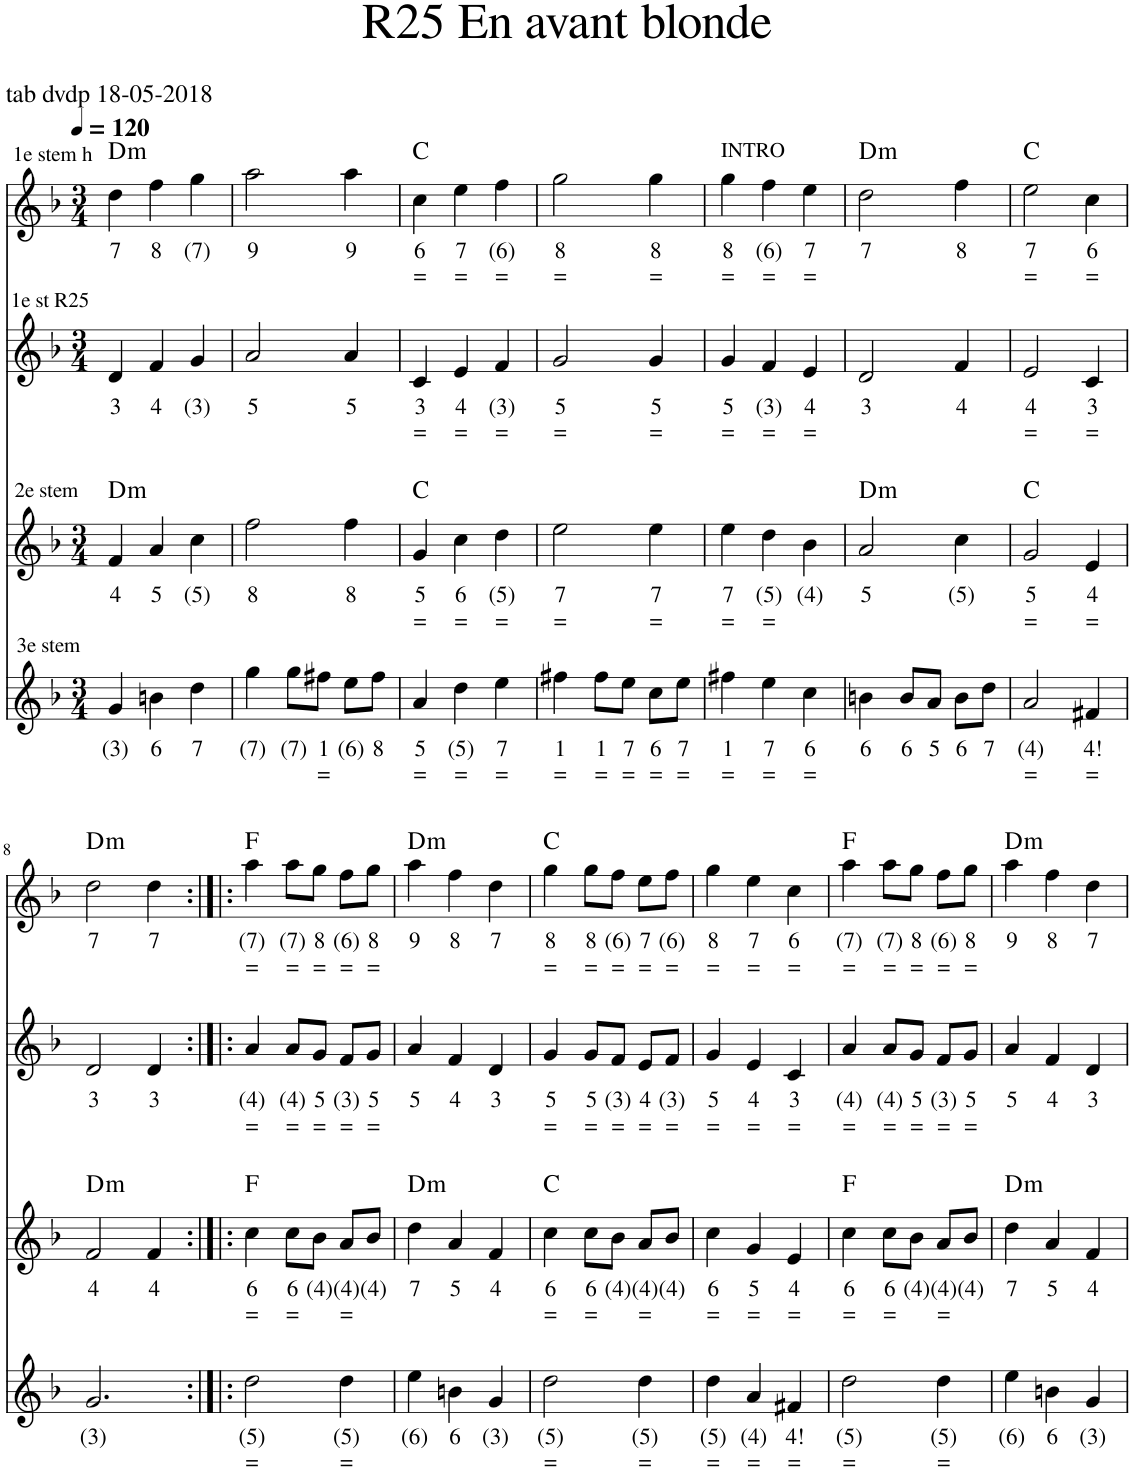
**kern	**text	**text	**kern	**text	**text	**harte	**kern	**text	**text	**kern	**text	**text	**harte
*part4	*part4	*part4	*part3	*part3	*part3	*part3	*part2	*part2	*part2	*part1	*part1	*part1	*part1
*staff4	*staff4	*staff4	*staff3	*staff3	*staff3	*	*staff2	*staff2	*staff2	*staff1	*staff1	*staff1	*
*I"Bas-klarinet	*	*	*I"Barokfluit	*	*	*	*I"Stem	*	*	*I"Dwarsfluit	*	*	*
*clefG2	*	*	*clefG2	*	*	*	*clefG2	*	*	*clefG2	*	*	*
*Trd8c14	*	*	*	*	*	*	*	*	*	*	*	*	*
*k[b-]	*	*	*k[b-]	*	*	*	*k[b-]	*	*	*k[b-]	*	*	*
*M3/4	*	*	*M3/4	*	*	*	*M3/4	*	*	*M3/4	*	*	*
*MM120	*	*	*MM120	*	*	*	*MM120	*	*	*MM120	*	*	*
=1	=1	=1	=1	=1	=1	=1	=1	=1	=1	=1	=1	=1	=1
!	!	!	!	!	!	!	!	!	!	!LO:TX:a:t=1e stem h	!	!	!
!	!	!	!	!	!	!	!LO:TX:a:t=1e st R25	!	!	!	!	!	!
!	!	!	!LO:TX:a:t=2e stem	!	!	!	!	!	!	!	!	!	!
!LO:TX:a:t=3e stem	!	!	!	!	!	!	!	!	!	!	!	!	!
!	!LO:LY:b	!	!	!LO:LY:b	!	!LO:H:kt=m	!	!LO:LY:b	!	!	!LO:LY:b	!	!LO:H:kt=m
4g/	(3)	.	4f/	4	.	D:min	4d/	3	.	4dd\	7	.	D:min
!	!LO:LY:b	!	!	!LO:LY:b	!	!	!	!LO:LY:b	!	!	!LO:LY:b	!	!
4bn\	6	.	4a/	5	.	.	4f/	4	.	4ff\	8	.	.
!	!LO:LY:b	!	!	!LO:LY:b	!	!	!	!LO:LY:b	!	!	!LO:LY:b	!	!
4dd\	7	.	4cc\	(5)	.	.	4g/	(3)	.	4gg\	(7)	.	.
=2	=2	=2	=2	=2	=2	=2	=2	=2	=2	=2	=2	=2	=2
!	!LO:LY:b	!	!	!LO:LY:b	!	!	!	!LO:LY:b	!	!	!LO:LY:b	!	!
4gg\	(7)	.	2ff\	8	.	.	2a/	5	.	2aa\	9	.	.
!	!LO:LY:b	!	!	!	!	!	!	!	!	!	!	!	!
8gg\L	(7)	.	.	.	.	.	.	.	.	.	.	.	.
!	!LO:LY:b	!LO:LY:b	!	!	!	!	!	!	!	!	!	!	!
8ff#X\J	1	=	.	.	.	.	.	.	.	.	.	.	.
!	!LO:LY:b	!	!	!LO:LY:b	!	!	!	!LO:LY:b	!	!	!LO:LY:b	!	!
8ee\L	(6)	.	4ff\	8	.	.	4a/	5	.	4aa\	9	.	.
!	!LO:LY:b	!	!	!	!	!	!	!	!	!	!	!	!
8ff#\J	8	.	.	.	.	.	.	.	.	.	.	.	.
=3	=3	=3	=3	=3	=3	=3	=3	=3	=3	=3	=3	=3	=3
!	!LO:LY:b	!LO:LY:b	!	!LO:LY:b	!LO:LY:b	!	!	!LO:LY:b	!LO:LY:b	!	!LO:LY:b	!LO:LY:b	!
4a/	5	=	4g/	5	=	C:maj	4c/	3	=	4cc\	6	=	C:maj
!	!LO:LY:b	!LO:LY:b	!	!LO:LY:b	!LO:LY:b	!	!	!LO:LY:b	!LO:LY:b	!	!LO:LY:b	!LO:LY:b	!
4dd\	(5)	=	4cc\	6	=	.	4e/	4	=	4ee\	7	=	.
!	!LO:LY:b	!LO:LY:b	!	!LO:LY:b	!LO:LY:b	!	!	!LO:LY:b	!LO:LY:b	!	!LO:LY:b	!LO:LY:b	!
4ee\	7	=	4dd\	(5)	=	.	4f/	(3)	=	4ff\	(6)	=	.
=4	=4	=4	=4	=4	=4	=4	=4	=4	=4	=4	=4	=4	=4
!	!LO:LY:b	!LO:LY:b	!	!LO:LY:b	!LO:LY:b	!	!	!LO:LY:b	!LO:LY:b	!	!LO:LY:b	!LO:LY:b	!
4ff#X\	1	=	2ee\	7	=	.	2g/	5	=	2gg\	8	=	.
!	!LO:LY:b	!LO:LY:b	!	!	!	!	!	!	!	!	!	!	!
8ff#\L	1	=	.	.	.	.	.	.	.	.	.	.	.
!	!LO:LY:b	!LO:LY:b	!	!	!	!	!	!	!	!	!	!	!
8ee\J	7	=	.	.	.	.	.	.	.	.	.	.	.
!	!LO:LY:b	!LO:LY:b	!	!LO:LY:b	!LO:LY:b	!	!	!LO:LY:b	!LO:LY:b	!	!LO:LY:b	!LO:LY:b	!
8cc\L	6	=	4ee\	7	=	.	4g/	5	=	4gg\	8	=	.
!	!LO:LY:b	!LO:LY:b	!	!	!	!	!	!	!	!	!	!	!
8ee\J	7	=	.	.	.	.	.	.	.	.	.	.	.
=5	=5	=5	=5	=5	=5	=5	=5	=5	=5	=5	=5	=5	=5
!	!	!	!	!	!	!	!	!	!	!LO:TX:a:t=INTRO	!	!	!
!	!LO:LY:b	!LO:LY:b	!	!LO:LY:b	!LO:LY:b	!	!	!LO:LY:b	!LO:LY:b	!	!LO:LY:b	!LO:LY:b	!
4ff#X\	1	=	4ee\	7	=	.	4g/	5	=	4gg\	8	=	.
!	!LO:LY:b	!LO:LY:b	!	!LO:LY:b	!LO:LY:b	!	!	!LO:LY:b	!LO:LY:b	!	!LO:LY:b	!LO:LY:b	!
4ee\	7	=	4dd\	(5)	=	.	4f/	(3)	=	4ff\	(6)	=	.
!	!LO:LY:b	!LO:LY:b	!	!LO:LY:b	!	!	!	!LO:LY:b	!LO:LY:b	!	!LO:LY:b	!LO:LY:b	!
4cc\	6	=	4b-\	(4)	.	.	4e/	4	=	4ee\	7	=	.
=6	=6	=6	=6	=6	=6	=6	=6	=6	=6	=6	=6	=6	=6
!	!LO:LY:b	!	!	!LO:LY:b	!	!LO:H:kt=m	!	!LO:LY:b	!	!	!LO:LY:b	!	!LO:H:kt=m
4bn\	6	.	2a/	5	.	D:min	2d/	3	.	2dd\	7	.	D:min
!	!LO:LY:b	!	!	!	!	!	!	!	!	!	!	!	!
8b/L	6	.	.	.	.	.	.	.	.	.	.	.	.
!	!LO:LY:b	!	!	!	!	!	!	!	!	!	!	!	!
8a/J	5	.	.	.	.	.	.	.	.	.	.	.	.
!	!LO:LY:b	!	!	!LO:LY:b	!	!	!	!LO:LY:b	!	!	!LO:LY:b	!	!
8b\L	6	.	4cc\	(5)	.	.	4f/	4	.	4ff\	8	.	.
!	!LO:LY:b	!	!	!	!	!	!	!	!	!	!	!	!
8dd\J	7	.	.	.	.	.	.	.	.	.	.	.	.
=7	=7	=7	=7	=7	=7	=7	=7	=7	=7	=7	=7	=7	=7
!	!LO:LY:b	!LO:LY:b	!	!LO:LY:b	!LO:LY:b	!	!	!LO:LY:b	!LO:LY:b	!	!LO:LY:b	!LO:LY:b	!
2a/	(4)	=	2g/	5	=	C:maj	2e/	4	=	2ee\	7	=	C:maj
!	!LO:LY:b	!LO:LY:b	!	!LO:LY:b	!LO:LY:b	!	!	!LO:LY:b	!LO:LY:b	!	!LO:LY:b	!LO:LY:b	!
4f#X/	4!	=	4e/	4	=	.	4c/	3	=	4cc\	6	=	.
!!LO:LB:g=z
=8	=8	=8	=8	=8	=8	=8	=8	=8	=8	=8	=8	=8	=8
!	!LO:LY:b	!	!	!LO:LY:b	!	!LO:H:kt=m	!	!LO:LY:b	!	!	!LO:LY:b	!	!LO:H:kt=m
2.g/	(3)	.	2f/	4	.	D:min	2d/	3	.	2dd\	7	.	D:min
!	!	!	!	!LO:LY:b	!	!	!	!LO:LY:b	!	!	!LO:LY:b	!	!
.	.	.	4f/	4	.	.	4d/	3	.	4dd\	7	.	.
=9:|!|:	=9:|!|:	=9:|!|:	=9:|!|:	=9:|!|:	=9:|!|:	=9:|!|:	=9:|!|:	=9:|!|:	=9:|!|:	=9:|!|:	=9:|!|:	=9:|!|:	=9:|!|:
!	!LO:LY:b	!LO:LY:b	!	!LO:LY:b	!LO:LY:b	!	!	!LO:LY:b	!LO:LY:b	!	!LO:LY:b	!LO:LY:b	!
2dd\	(5)	=	4cc\	6	=	F:maj	4a/	(4)	=	4aa\	(7)	=	F:maj
!	!	!	!	!LO:LY:b	!LO:LY:b	!	!	!LO:LY:b	!LO:LY:b	!	!LO:LY:b	!LO:LY:b	!
.	.	.	8cc\L	6	=	.	8a/L	(4)	=	8aa\L	(7)	=	.
!	!	!	!	!LO:LY:b	!	!	!	!LO:LY:b	!LO:LY:b	!	!LO:LY:b	!LO:LY:b	!
.	.	.	8b-\J	(4)	.	.	8g/J	5	=	8gg\J	8	=	.
!	!LO:LY:b	!LO:LY:b	!	!LO:LY:b	!LO:LY:b	!	!	!LO:LY:b	!LO:LY:b	!	!LO:LY:b	!LO:LY:b	!
4dd\	(5)	=	8a/L	(4)	=	.	8f/L	(3)	=	8ff\L	(6)	=	.
!	!	!	!	!LO:LY:b	!	!	!	!LO:LY:b	!LO:LY:b	!	!LO:LY:b	!LO:LY:b	!
.	.	.	8b-/J	(4)	.	.	8g/J	5	=	8gg\J	8	=	.
=10	=10	=10	=10	=10	=10	=10	=10	=10	=10	=10	=10	=10	=10
!	!LO:LY:b	!	!	!LO:LY:b	!	!LO:H:kt=m	!	!LO:LY:b	!	!	!LO:LY:b	!	!LO:H:kt=m
4ee\	(6)	.	4dd\	7	.	D:min	4a/	5	.	4aa\	9	.	D:min
!	!LO:LY:b	!	!	!LO:LY:b	!	!	!	!LO:LY:b	!	!	!LO:LY:b	!	!
4bn\	6	.	4a/	5	.	.	4f/	4	.	4ff\	8	.	.
!	!LO:LY:b	!	!	!LO:LY:b	!	!	!	!LO:LY:b	!	!	!LO:LY:b	!	!
4g/	(3)	.	4f/	4	.	.	4d/	3	.	4dd\	7	.	.
=11	=11	=11	=11	=11	=11	=11	=11	=11	=11	=11	=11	=11	=11
!	!LO:LY:b	!LO:LY:b	!	!LO:LY:b	!LO:LY:b	!	!	!LO:LY:b	!LO:LY:b	!	!LO:LY:b	!LO:LY:b	!
2dd\	(5)	=	4cc\	6	=	C:maj	4g/	5	=	4gg\	8	=	C:maj
!	!	!	!	!LO:LY:b	!LO:LY:b	!	!	!LO:LY:b	!LO:LY:b	!	!LO:LY:b	!LO:LY:b	!
.	.	.	8cc\L	6	=	.	8g/L	5	=	8gg\L	8	=	.
!	!	!	!	!LO:LY:b	!	!	!	!LO:LY:b	!LO:LY:b	!	!LO:LY:b	!LO:LY:b	!
.	.	.	8b-\J	(4)	.	.	8f/J	(3)	=	8ff\J	(6)	=	.
!	!LO:LY:b	!LO:LY:b	!	!LO:LY:b	!LO:LY:b	!	!	!LO:LY:b	!LO:LY:b	!	!LO:LY:b	!LO:LY:b	!
4dd\	(5)	=	8a/L	(4)	=	.	8e/L	4	=	8ee\L	7	=	.
!	!	!	!	!LO:LY:b	!	!	!	!LO:LY:b	!LO:LY:b	!	!LO:LY:b	!LO:LY:b	!
.	.	.	8b-/J	(4)	.	.	8f/J	(3)	=	8ff\J	(6)	=	.
=12	=12	=12	=12	=12	=12	=12	=12	=12	=12	=12	=12	=12	=12
!	!LO:LY:b	!LO:LY:b	!	!LO:LY:b	!LO:LY:b	!	!	!LO:LY:b	!LO:LY:b	!	!LO:LY:b	!LO:LY:b	!
4dd\	(5)	=	4cc\	6	=	.	4g/	5	=	4gg\	8	=	.
!	!LO:LY:b	!LO:LY:b	!	!LO:LY:b	!LO:LY:b	!	!	!LO:LY:b	!LO:LY:b	!	!LO:LY:b	!LO:LY:b	!
4a/	(4)	=	4g/	5	=	.	4e/	4	=	4ee\	7	=	.
!	!LO:LY:b	!LO:LY:b	!	!LO:LY:b	!LO:LY:b	!	!	!LO:LY:b	!LO:LY:b	!	!LO:LY:b	!LO:LY:b	!
4f#X/	4!	=	4e/	4	=	.	4c/	3	=	4cc\	6	=	.
=13	=13	=13	=13	=13	=13	=13	=13	=13	=13	=13	=13	=13	=13
!	!LO:LY:b	!LO:LY:b	!	!LO:LY:b	!LO:LY:b	!	!	!LO:LY:b	!LO:LY:b	!	!LO:LY:b	!LO:LY:b	!
2dd\	(5)	=	4cc\	6	=	F:maj	4a/	(4)	=	4aa\	(7)	=	F:maj
!	!	!	!	!LO:LY:b	!LO:LY:b	!	!	!LO:LY:b	!LO:LY:b	!	!LO:LY:b	!LO:LY:b	!
.	.	.	8cc\L	6	=	.	8a/L	(4)	=	8aa\L	(7)	=	.
!	!	!	!	!LO:LY:b	!	!	!	!LO:LY:b	!LO:LY:b	!	!LO:LY:b	!LO:LY:b	!
.	.	.	8b-\J	(4)	.	.	8g/J	5	=	8gg\J	8	=	.
!	!LO:LY:b	!LO:LY:b	!	!LO:LY:b	!LO:LY:b	!	!	!LO:LY:b	!LO:LY:b	!	!LO:LY:b	!LO:LY:b	!
4dd\	(5)	=	8a/L	(4)	=	.	8f/L	(3)	=	8ff\L	(6)	=	.
!	!	!	!	!LO:LY:b	!	!	!	!LO:LY:b	!LO:LY:b	!	!LO:LY:b	!LO:LY:b	!
.	.	.	8b-/J	(4)	.	.	8g/J	5	=	8gg\J	8	=	.
=14	=14	=14	=14	=14	=14	=14	=14	=14	=14	=14	=14	=14	=14
!	!LO:LY:b	!	!	!LO:LY:b	!	!LO:H:kt=m	!	!LO:LY:b	!	!	!LO:LY:b	!	!LO:H:kt=m
4ee\	(6)	.	4dd\	7	.	D:min	4a/	5	.	4aa\	9	.	D:min
!	!LO:LY:b	!	!	!LO:LY:b	!	!	!	!LO:LY:b	!	!	!LO:LY:b	!	!
4bn\	6	.	4a/	5	.	.	4f/	4	.	4ff\	8	.	.
!	!LO:LY:b	!	!	!LO:LY:b	!	!	!	!LO:LY:b	!	!	!LO:LY:b	!	!
4g/	(3)	.	4f/	4	.	.	4d/	3	.	4dd\	7	.	.
=	=	=	=	=	=	=	=	=	=	=	=	=	=
*-	*-	*-	*-	*-	*-	*-	*-	*-	*-	*-	*-	*-	*-
